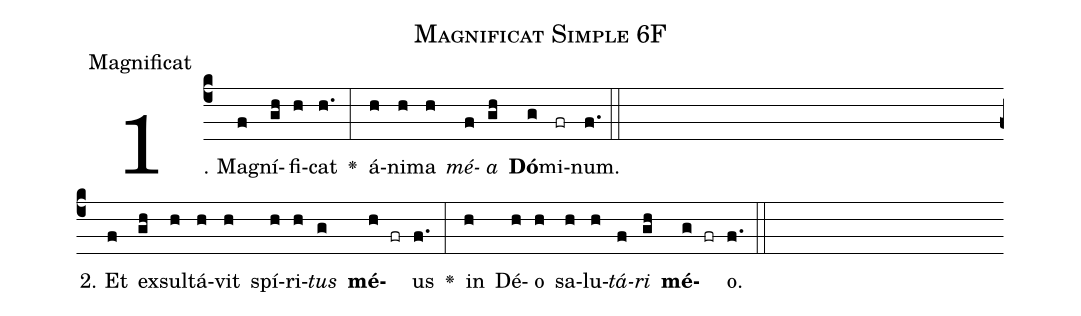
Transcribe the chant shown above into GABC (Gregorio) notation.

name: Magnificat Simple 6F;
office-part: Magnificat;
%%
% The syntax in this part is called gabc. Please refer to http://home.gna.org/gregorio/gabc/#basis

(c4)1. M{a}(f)gní(gh)fi(h)cat(h.) <v>\greheightstar</v>(:) á(h)ni(h)ma(h) <i>mé</i>(f)<i>a</i>(gh) <b>Dó</b>(g)mi(fr)num.(f.) (::Z)
2. Et(f) ex(gh)sul(h)tá(h)vit(h) spí(h)ri(h)<i>tus</i>(g) <b>mé</b>(h fr)us(f.) <v>\greheightstar</v>(:) in(h) Dé(h)o(h) sa(h)lu(h)<i>tá</i>(f)<i>ri</i>(gh) <b>mé</b>(g fr)o.(f.) (::)


%E(h) u(h) o(f) u(gh) a(g) e.(f.) (::)

% Mediant of 1 accent with 1 preperatory syllables
% Termination of 1 accent with 2 preperatory syllables
